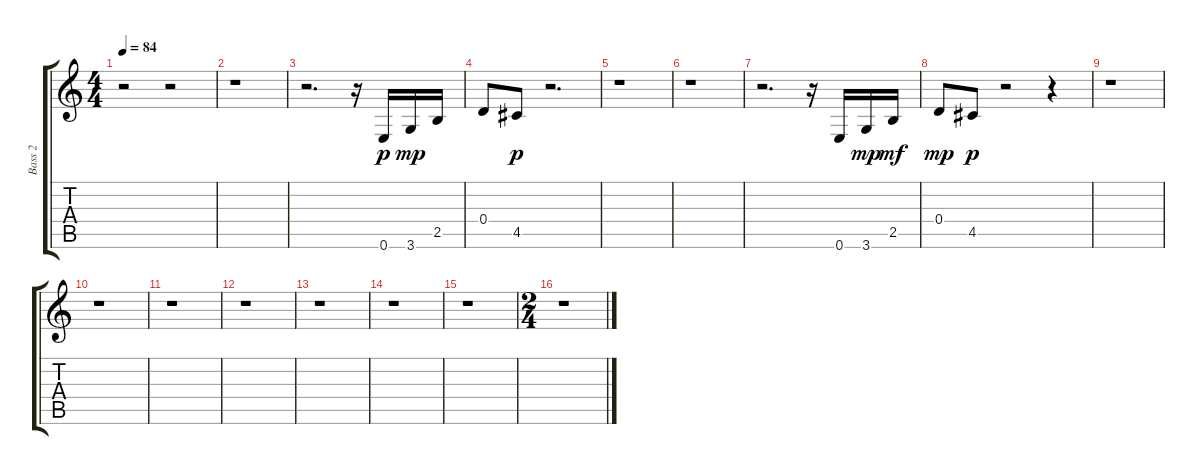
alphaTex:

\track ("Bass 2" "Bass 2") {instrument synthbass2}
\staff {score tabs}
\tuning (E4 B3 G3 D3 A2 E2) {hide}
\ts (4 4)
\tempo 84
\clef g2
\ks c
r.2{dy mp} r.2 |
r.1 |
r.2{d} r.16 0.6.16{dy p} 3.6.16{dy mp} 2.5.16 |
0.4.8 4.5.8{dy p} r.2{d} |
r.1 |
r.1 |
r.2{d} r.16 0.6.16 3.6.16{dy mp} 2.5.16{dy mf} |
0.4.8{dy mp} 4.5.8{dy p} r.2 r.4 |
r.1 |
r.1 |
r.1 |
r.1 |
r.1 |
r.1 |
r.1 |
\ts (2 4)
r.1
